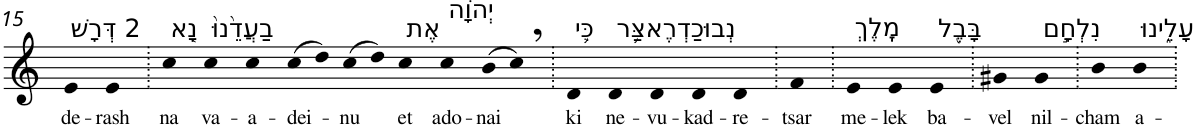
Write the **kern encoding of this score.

**kern	**text
*part1	*part1
*staff1	*staff1
*I"Piano	*
*I'Pno	*
!!LO:PB:g=z
*clefG2	*
*k[]	*
=15	=15
!LO:TX:a:t=2 דְּרָשׁ	!
!	!LO:LY:b
4e	de-
!	!LO:LY:b
4e	-rash
=16.	=16.
!LO:TX:a:t=נָ֤א	!
!	!LO:LY:b
4cc	na
!LO:TX:a:t=בַעֲדֵ֙נוּ֙	!
!	!LO:LY:b
4cc	va-
!	!LO:LY:b
4cc	-a-
!	!LO:LY:b
(>8cc	-dei-
8dd)	.
!	!LO:LY:b
(>8cc	-nu
8dd)	.
!LO:TX:a:t=אֶת	!
!	!LO:LY:b
4cc	et
!LO:TX:a:t=יְהוָ֔ה	!
!	!LO:LY:b
4cc	ado-
!	!LO:LY:b
(>8b	-nai
8cc,)	.
=17.	=17.
!LO:TX:a:t=כִּ֛י	!
!	!LO:LY:b
4d	ki
!LO:TX:a:t=נְבוּכַדְרֶאצַּ֥ר	!
!	!LO:LY:b
4d	ne-
!	!LO:LY:b
4d	-vu-
!	!LO:LY:b
4d	-kad-
!	!LO:LY:b
4d	-re-
=18.	=18.
!	!LO:LY:b
4f	-tsar
=19.	=19.
!LO:TX:a:t=מֶֽלֶךְ	!
!	!LO:LY:b
4e	me-
!	!LO:LY:b
4e	-lek
!LO:TX:a:t=בָּבֶ֖ל	!
!	!LO:LY:b
4e	ba-
=20.	=20.
!	!LO:LY:b
4g#X	-vel
!LO:TX:a:t=נִלְחָ֣ם	!
!	!LO:LY:b
4g#	nil-
=21.	=21.
!	!LO:LY:b
4b	-cham
!LO:TX:a:t=עָלֵ֑ינוּ	!
!	!LO:LY:b
4b	a-
=.	=.
*-	*-
